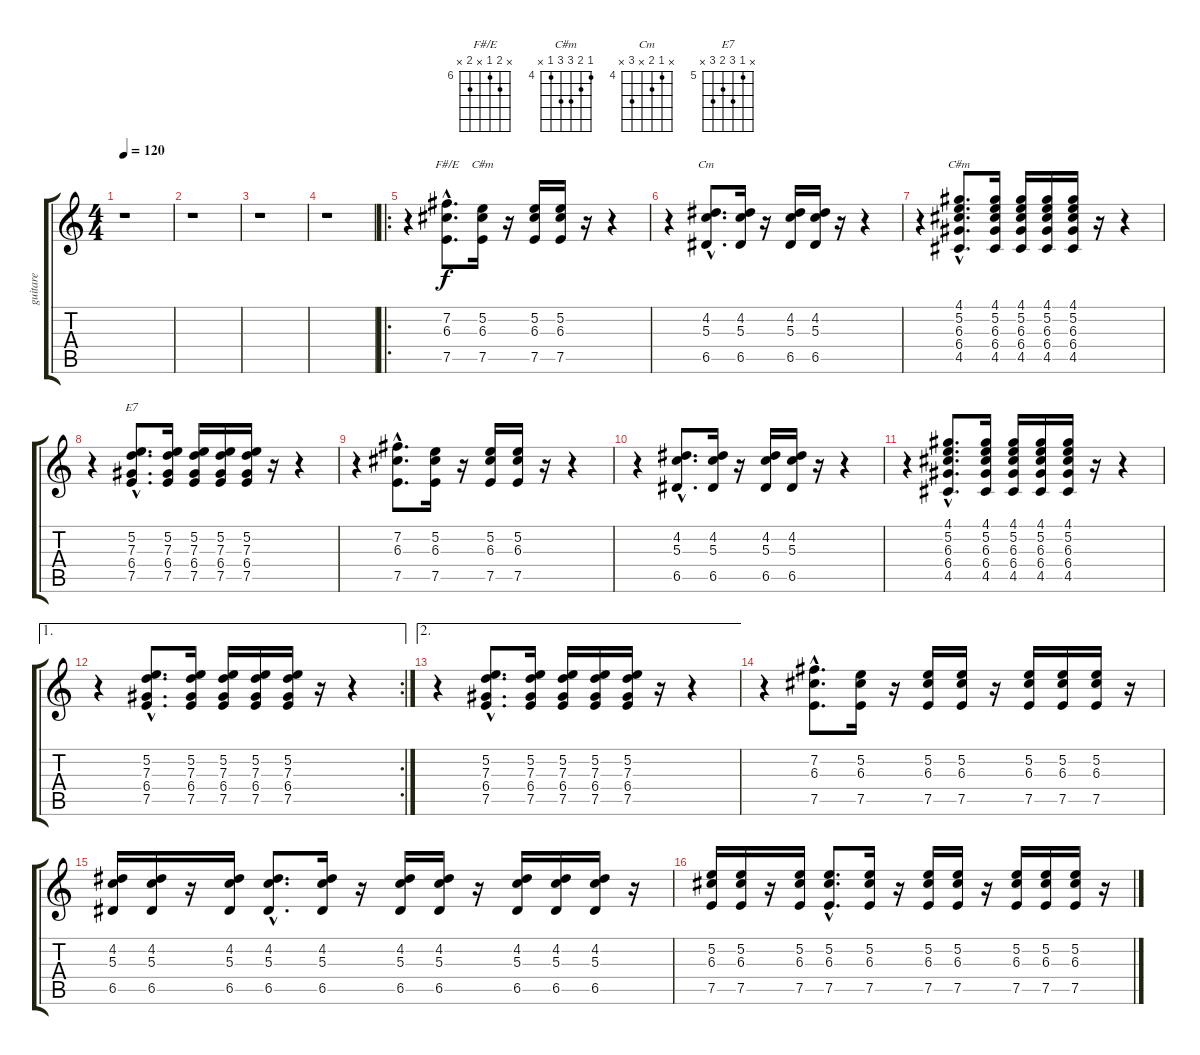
\track ("guitare" "guitare") {instrument overdrivenguitar}
\staff {score tabs}
\tuning (E4 B3 G3 D3 A2 E2) {hide}
\chord ("F#/E" x 7 6 x 7 x) {firstfret 6}
\chord ("C#m" x 5 6 x 7 x) {firstfret 5}
\chord ("Cm" x 4 5 x 6 x) {firstfret 4}
\chord ("C#m" 4 5 6 6 4 x) {firstfret 4}
\chord ("E7" x 5 7 6 7 x) {firstfret 5}
\ts (4 4)
\tempo 120
\clef g2
\ks c
r.1{dy f} |
r.1 |
r.1 |
r.1 |
\ro
r.4 (7.2{hac} 6.3{hac} 7.5{hac}).8{d ch "F#/E"} (5.2 6.3 7.5).16{ch "C#m"} r.16 (5.2 6.3 7.5).16 (5.2 6.3 7.5).16 r.16 r.4 |
r.4 (4.2{hac} 5.3{hac} 6.5{hac}).8{d ch "Cm"} (4.2 5.3 6.5).16 r.16 (4.2 5.3 6.5).16 (4.2 5.3 6.5).16 r.16 r.4 |
r.4 (4.1{hac} 5.2{hac} 6.3{hac} 6.4{hac} 4.5{hac}).8{d ch "C#m"} (4.1 5.2 6.3 6.4 4.5).16 (4.1 5.2 6.3 6.4 4.5).16 (4.1 5.2 6.3 6.4 4.5).16 (4.1 5.2 6.3 6.4 4.5).16 r.16 r.4 |
r.4 (5.2{hac} 7.3{hac} 6.4{hac} 7.5{hac}).8{d ch "E7"} (5.2 7.3 6.4 7.5).16 (5.2 7.3 6.4 7.5).16 (5.2 7.3 6.4 7.5).16 (5.2 7.3 6.4 7.5).16 r.16 r.4 |
r.4 (7.2{hac} 6.3{hac} 7.5{hac}).8{d} (5.2 6.3 7.5).16 r.16 (5.2 6.3 7.5).16 (5.2 6.3 7.5).16 r.16 r.4 |
r.4 (4.2{hac} 5.3{hac} 6.5{hac}).8{d} (4.2 5.3 6.5).16 r.16 (4.2 5.3 6.5).16 (4.2 5.3 6.5).16 r.16 r.4 |
r.4 (4.1{hac} 5.2{hac} 6.3{hac} 6.4{hac} 4.5{hac}).8{d} (4.1 5.2 6.3 6.4 4.5).16 (4.1 5.2 6.3 6.4 4.5).16 (4.1 5.2 6.3 6.4 4.5).16 (4.1 5.2 6.3 6.4 4.5).16 r.16 r.4 |
\ae 1
\rc 2
r.4 (5.2{hac} 7.3{hac} 6.4{hac} 7.5{hac}).8{d} (5.2 7.3 6.4 7.5).16 (5.2 7.3 6.4 7.5).16 (5.2 7.3 6.4 7.5).16 (5.2 7.3 6.4 7.5).16 r.16 r.4 |
\ae 2
r.4 (5.2{hac} 7.3{hac} 6.4{hac} 7.5{hac}).8{d} (5.2 7.3 6.4 7.5).16 (5.2 7.3 6.4 7.5).16 (5.2 7.3 6.4 7.5).16 (5.2 7.3 6.4 7.5).16 r.16 r.4 |
r.4 (7.2{hac} 6.3{hac} 7.5{hac}).8{d} (5.2 6.3 7.5).16 r.16 (5.2 6.3 7.5).16 (5.2 6.3 7.5).16 r.16 (5.2 6.3 7.5).16 (5.2 6.3 7.5).16 (5.2 6.3 7.5).16 r.16 |
(4.2 5.3 6.5).16 (4.2 5.3 6.5).16 r.16 (4.2 5.3 6.5).16 (4.2{hac} 5.3{hac} 6.5{hac}).8{d} (4.2 5.3 6.5).16 r.16 (4.2 5.3 6.5).16 (4.2 5.3 6.5).16 r.16 (4.2 5.3 6.5).16 (4.2 5.3 6.5).16 (4.2 5.3 6.5).16 r.16 |
(5.2 6.3 7.5).16 (5.2 6.3 7.5).16 r.16 (5.2 6.3 7.5).16 (5.2{hac} 6.3{hac} 7.5{hac}).8{d} (5.2 6.3 7.5).16 r.16 (5.2 6.3 7.5).16 (5.2 6.3 7.5).16 r.16 (5.2 6.3 7.5).16 (5.2 6.3 7.5).16 (5.2 6.3 7.5).16 r.16
